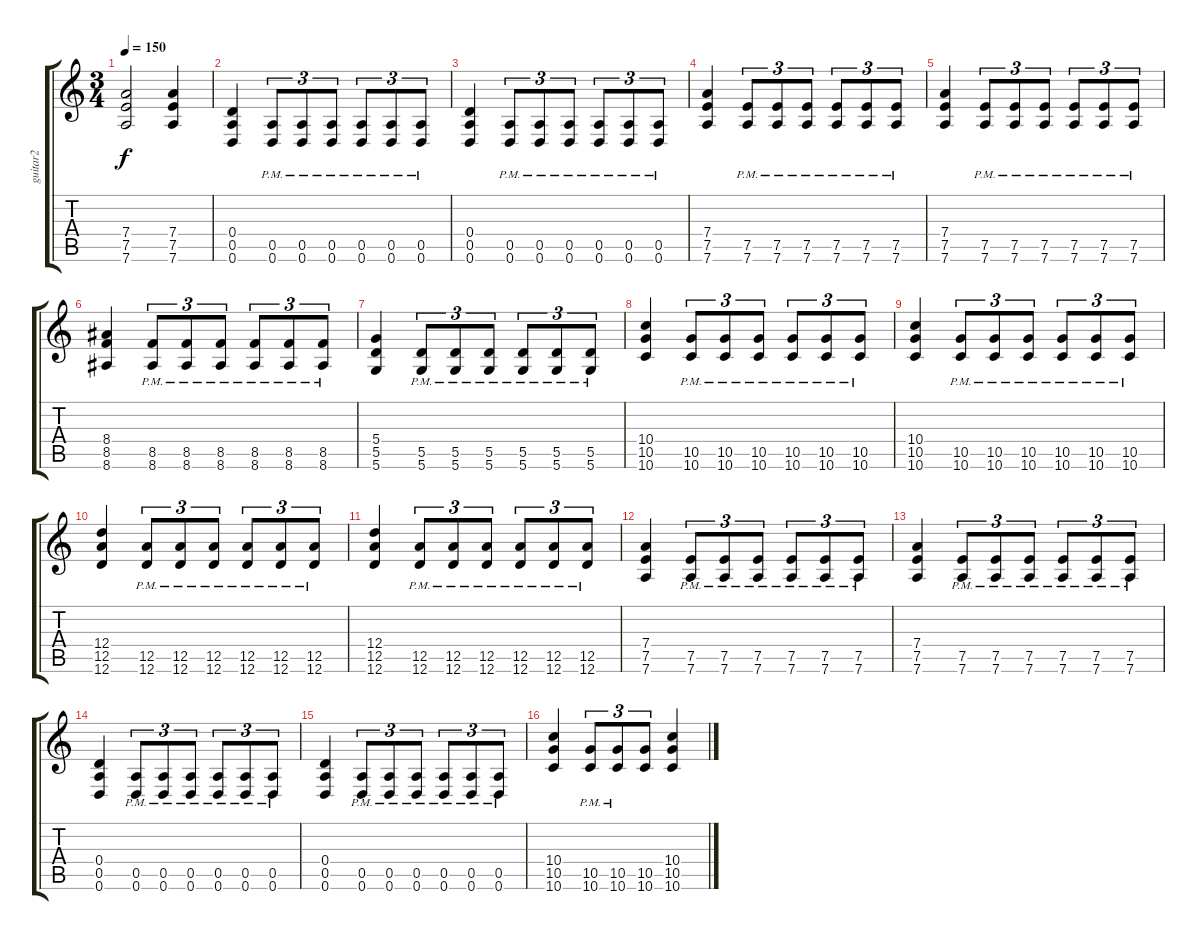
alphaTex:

\track ("guitar2" "guitar2") {instrument distortionguitar}
\staff {score tabs}
\tuning (E4 B3 G3 D3 A2 D2) {hide}
\ts (3 4)
\tempo 150
\clef g2
\ks c
(7.4 7.5 7.6).2{dy f} (7.4 7.5 7.6).4 |
(0.4 0.5 0.6).4 (0.5{pm} 0.6{pm}).8{tu (3 2)} (0.5{pm} 0.6{pm}).8{tu (3 2)} (0.5{pm} 0.6{pm}).8{tu (3 2)} (0.5{pm} 0.6{pm}).8{tu (3 2)} (0.5{pm} 0.6{pm}).8{tu (3 2)} (0.5{pm} 0.6{pm}).8{tu (3 2)} |
(0.4 0.5 0.6).4 (0.5{pm} 0.6{pm}).8{tu (3 2)} (0.5{pm} 0.6{pm}).8{tu (3 2)} (0.5{pm} 0.6{pm}).8{tu (3 2)} (0.5{pm} 0.6{pm}).8{tu (3 2)} (0.5{pm} 0.6{pm}).8{tu (3 2)} (0.5{pm} 0.6{pm}).8{tu (3 2)} |
(7.4 7.5 7.6).4 (7.5{pm} 7.6{pm}).8{tu (3 2)} (7.5{pm} 7.6{pm}).8{tu (3 2)} (7.5{pm} 7.6{pm}).8{tu (3 2)} (7.5{pm} 7.6{pm}).8{tu (3 2)} (7.5{pm} 7.6{pm}).8{tu (3 2)} (7.5{pm} 7.6{pm}).8{tu (3 2)} |
(7.4 7.5 7.6).4 (7.5{pm} 7.6{pm}).8{tu (3 2)} (7.5{pm} 7.6{pm}).8{tu (3 2)} (7.5{pm} 7.6{pm}).8{tu (3 2)} (7.5{pm} 7.6{pm}).8{tu (3 2)} (7.5{pm} 7.6{pm}).8{tu (3 2)} (7.5{pm} 7.6{pm}).8{tu (3 2)} |
(8.4 8.5 8.6).4 (8.5{pm} 8.6{pm}).8{tu (3 2)} (8.5 8.6{pm}).8{tu (3 2)} (8.5{pm} 8.6{pm}).8{tu (3 2)} (8.5{pm} 8.6{pm}).8{tu (3 2)} (8.5{pm} 8.6{pm}).8{tu (3 2)} (8.5{pm} 8.6{pm}).8{tu (3 2)} |
(5.4 5.5 5.6).4 (5.5{pm} 5.6{pm}).8{tu (3 2)} (5.5 5.6{pm}).8{tu (3 2)} (5.5{pm} 5.6{pm}).8{tu (3 2)} (5.5{pm} 5.6{pm}).8{tu (3 2)} (5.5{pm} 5.6{pm}).8{tu (3 2)} (5.5{pm} 5.6{pm}).8{tu (3 2)} |
(10.4 10.5 10.6).4 (10.5{pm} 10.6{pm}).8{tu (3 2)} (10.5 10.6{pm}).8{tu (3 2)} (10.5{pm} 10.6{pm}).8{tu (3 2)} (10.5{pm} 10.6{pm}).8{tu (3 2)} (10.5{pm} 10.6{pm}).8{tu (3 2)} (10.5{pm} 10.6{pm}).8{tu (3 2)} |
(10.4 10.5 10.6).4 (10.5{pm} 10.6{pm}).8{tu (3 2)} (10.5 10.6{pm}).8{tu (3 2)} (10.5{pm} 10.6{pm}).8{tu (3 2)} (10.5{pm} 10.6{pm}).8{tu (3 2)} (10.5{pm} 10.6{pm}).8{tu (3 2)} (10.5{pm} 10.6{pm}).8{tu (3 2)} |
(12.4 12.5 12.6).4 (12.5{pm} 12.6{pm}).8{tu (3 2)} (12.5{pm} 12.6{pm}).8{tu (3 2)} (12.5{pm} 12.6{pm}).8{tu (3 2)} (12.5{pm} 12.6{pm}).8{tu (3 2)} (12.5{pm} 12.6{pm}).8{tu (3 2)} (12.5{pm} 12.6{pm}).8{tu (3 2)} |
(12.4 12.5 12.6).4 (12.5{pm} 12.6{pm}).8{tu (3 2)} (12.5{pm} 12.6{pm}).8{tu (3 2)} (12.5{pm} 12.6{pm}).8{tu (3 2)} (12.5{pm} 12.6{pm}).8{tu (3 2)} (12.5{pm} 12.6{pm}).8{tu (3 2)} (12.5{pm} 12.6{pm}).8{tu (3 2)} |
(7.4 7.5 7.6).4 (7.5{pm} 7.6{pm}).8{tu (3 2)} (7.5{pm} 7.6{pm}).8{tu (3 2)} (7.5{pm} 7.6{pm}).8{tu (3 2)} (7.5{pm} 7.6{pm}).8{tu (3 2)} (7.5{pm} 7.6{pm}).8{tu (3 2)} (7.5{pm} 7.6{pm}).8{tu (3 2)} |
(7.4 7.5 7.6).4 (7.5{pm} 7.6{pm}).8{tu (3 2)} (7.5{pm} 7.6{pm}).8{tu (3 2)} (7.5{pm} 7.6{pm}).8{tu (3 2)} (7.5{pm} 7.6{pm}).8{tu (3 2)} (7.5{pm} 7.6{pm}).8{tu (3 2)} (7.5{pm} 7.6{pm}).8{tu (3 2)} |
(0.4 0.5 0.6).4 (0.5{pm} 0.6{pm}).8{tu (3 2)} (0.5{pm} 0.6{pm}).8{tu (3 2)} (0.5{pm} 0.6{pm}).8{tu (3 2)} (0.5{pm} 0.6{pm}).8{tu (3 2)} (0.5{pm} 0.6{pm}).8{tu (3 2)} (0.5{pm} 0.6{pm}).8{tu (3 2)} |
(0.4 0.5 0.6).4 (0.5{pm} 0.6{pm}).8{tu (3 2)} (0.5{pm} 0.6{pm}).8{tu (3 2)} (0.5{pm} 0.6{pm}).8{tu (3 2)} (0.5{pm} 0.6{pm}).8{tu (3 2)} (0.5{pm} 0.6{pm}).8{tu (3 2)} (0.5{pm} 0.6{pm}).8{tu (3 2)} |
(10.4 10.5 10.6).4 (10.5{pm} 10.6{pm}).8{tu (3 2)} (10.5 10.6{pm}).8{tu (3 2)} (10.5 10.6).8{tu (3 2)} (10.4 10.5 10.6).4
